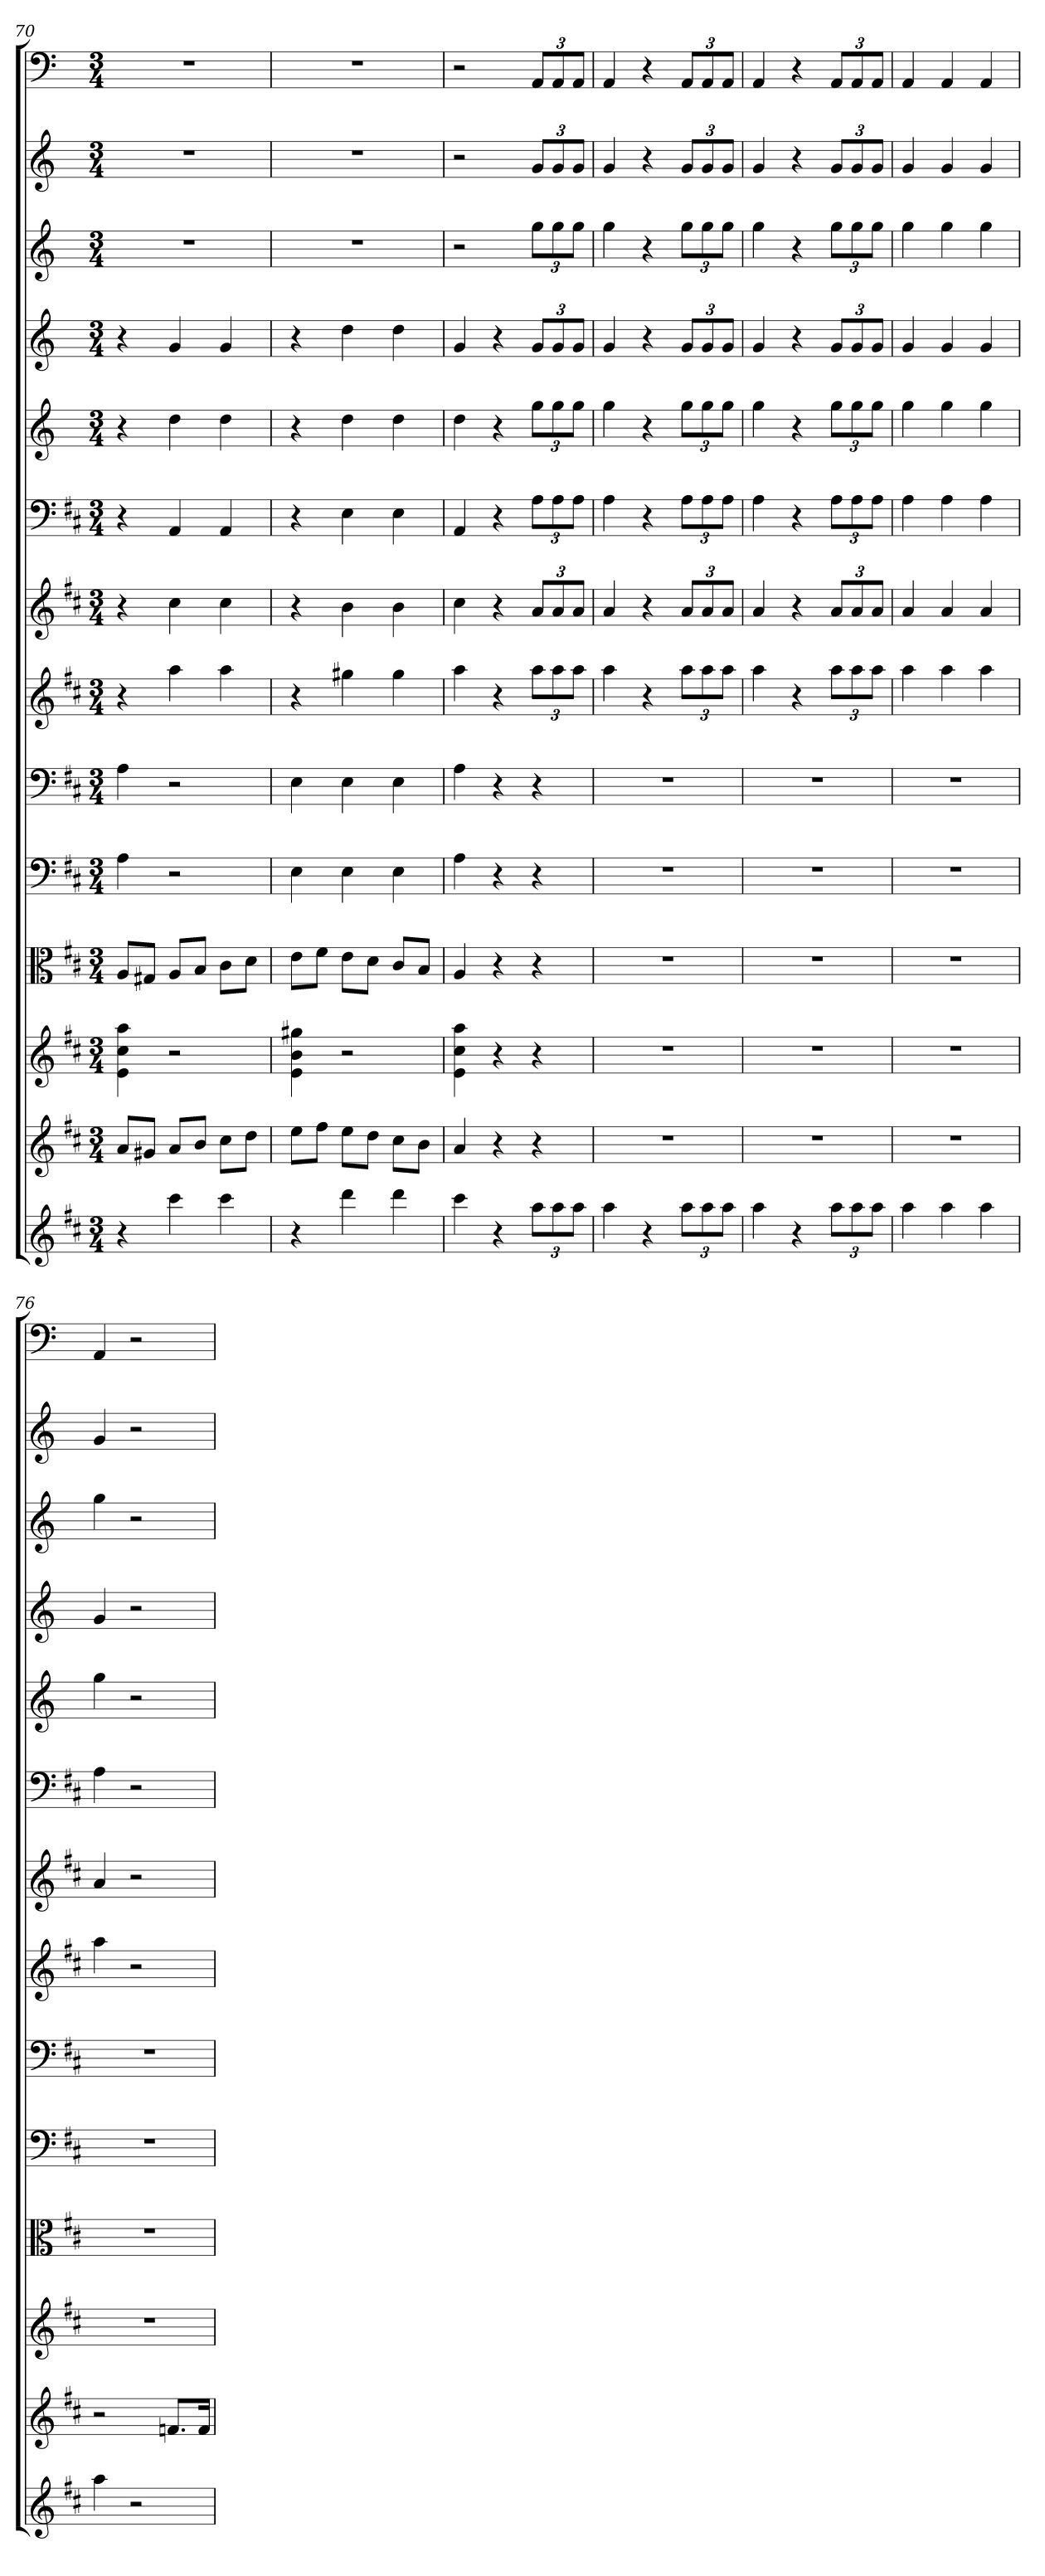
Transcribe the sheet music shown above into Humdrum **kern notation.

**kern	**kern	**kern	**kern	**kern	**kern	**kern	**kern	**kern	**kern	**kern	**kern	**kern	**kern
*part14	*part13	*part12	*part11	*part10	*part9	*part8	*part7	*part6	*part5	*part4	*part3	*part2	*part1
*staff14	*staff13	*staff12	*staff11	*staff10	*staff9	*staff8	*staff7	*staff6	*staff5	*staff4	*staff3	*staff2	*staff1
*	*	*	*clefC3	*clefF4	*clefF4	*	*	*clefF4	*	*	*	*	*clefF4
*k[f#c#]	*k[f#c#]	*k[f#c#]	*k[f#c#]	*k[f#c#]	*k[f#c#]	*k[f#c#]	*k[f#c#]	*k[f#c#]	*k[]	*k[]	*k[]	*k[]	*k[]
*M3/4	*M3/4	*M3/4	*M3/4	*M3/4	*M3/4	*M3/4	*M3/4	*M3/4	*M3/4	*M3/4	*M3/4	*M3/4	*M3/4
=70	=70	=70	=70	=70	=70	=70	=70	=70	=70	=70	=70	=70	=70
4r	8aL	4e 4cc# 4aa	8A/L	4A	4A	4r	4r	4r	4r	4r	2.r	2.r	2.r
.	8g#XJ	.	8G#X/J	.	.	.	.	.	.	.	.	.	.
4ccc#	8aL	2r	8A/L	2r	2r	4aa	4cc#	4AA	4dd	4g	.	.	.
.	8bJ	.	8B/J	.	.	.	.	.	.	.	.	.	.
4ccc#	8cc#L	.	8c#\L	.	.	4aa	4cc#	4AA	4dd	4g	.	.	.
.	8ddJ	.	8d\J	.	.	.	.	.	.	.	.	.	.
=71	=71	=71	=71	=71	=71	=71	=71	=71	=71	=71	=71	=71	=71
4r	8eeL	4e 4b 4gg#X	8e\L	4E	4E	4r	4r	4r	4r	4r	2.r	2.r	2.r
.	8ff#J	.	8f#\J	.	.	.	.	.	.	.	.	.	.
4ddd	8eeL	2r	8e\L	4E	4E	4gg#X	4b	4E	4dd	4dd	.	.	.
.	8ddJ	.	8d\J	.	.	.	.	.	.	.	.	.	.
4ddd	8cc#L	.	8c#/L	4E	4E	4gg#	4b	4E	4dd	4dd	.	.	.
.	8bJ	.	8B/J	.	.	.	.	.	.	.	.	.	.
=72	=72	=72	=72	=72	=72	=72	=72	=72	=72	=72	=72	=72	=72
4ccc#	4a	4e 4cc# 4aa	4A	4A	4A	4aa	4cc#	4AA	4dd	4g	2r	2r	2r
4r	4r	4r	4r	4r	4r	4r	4r	4r	4r	4r	.	.	.
12aaL	4r	4r	4r	4r	4r	12aaL	12aL	12A\L	12ggL	12gL	12ggL	12gL	12AA/L
12aa	.	.	.	.	.	12aa	12a	12A\	12gg	12g	12gg	12g	12AA/
12aaJ	.	.	.	.	.	12aaJ	12aJ	12A\J	12ggJ	12gJ	12ggJ	12gJ	12AA/J
=73	=73	=73	=73	=73	=73	=73	=73	=73	=73	=73	=73	=73	=73
4aa	2.r	2.r	2.r	2.r	2.r	4aa	4a	4A	4gg	4g	4gg	4g	4AA
4r	.	.	.	.	.	4r	4r	4r	4r	4r	4r	4r	4r
12aaL	.	.	.	.	.	12aaL	12aL	12A\L	12ggL	12gL	12ggL	12gL	12AA/L
12aa	.	.	.	.	.	12aa	12a	12A\	12gg	12g	12gg	12g	12AA/
12aaJ	.	.	.	.	.	12aaJ	12aJ	12A\J	12ggJ	12gJ	12ggJ	12gJ	12AA/J
=74	=74	=74	=74	=74	=74	=74	=74	=74	=74	=74	=74	=74	=74
4aa	2.r	2.r	2.r	2.r	2.r	4aa	4a	4A	4gg	4g	4gg	4g	4AA
4r	.	.	.	.	.	4r	4r	4r	4r	4r	4r	4r	4r
12aaL	.	.	.	.	.	12aaL	12aL	12A\L	12ggL	12gL	12ggL	12gL	12AA/L
12aa	.	.	.	.	.	12aa	12a	12A\	12gg	12g	12gg	12g	12AA/
12aaJ	.	.	.	.	.	12aaJ	12aJ	12A\J	12ggJ	12gJ	12ggJ	12gJ	12AA/J
=75	=75	=75	=75	=75	=75	=75	=75	=75	=75	=75	=75	=75	=75
4aa	2.r	2.r	2.r	2.r	2.r	4aa	4a	4A	4gg	4g	4gg	4g	4AA
4aa	.	.	.	.	.	4aa	4a	4A	4gg	4g	4gg	4g	4AA
4aa	.	.	.	.	.	4aa	4a	4A	4gg	4g	4gg	4g	4AA
=76	=76	=76	=76	=76	=76	=76	=76	=76	=76	=76	=76	=76	=76
4aa	2r	2.r	2.r	2.r	2.r	4aa	4a	4A	4gg	4g	4gg	4g	4AA
2r	.	.	.	.	.	2r	2r	2r	2r	2r	2r	2r	2r
.	8.fnL	.	.	.	.	.	.	.	.	.	.	.	.
.	16fJk	.	.	.	.	.	.	.	.	.	.	.	.
=	=	=	=	=	=	=	=	=	=	=	=	=	=
*-	*-	*-	*-	*-	*-	*-	*-	*-	*-	*-	*-	*-	*-
